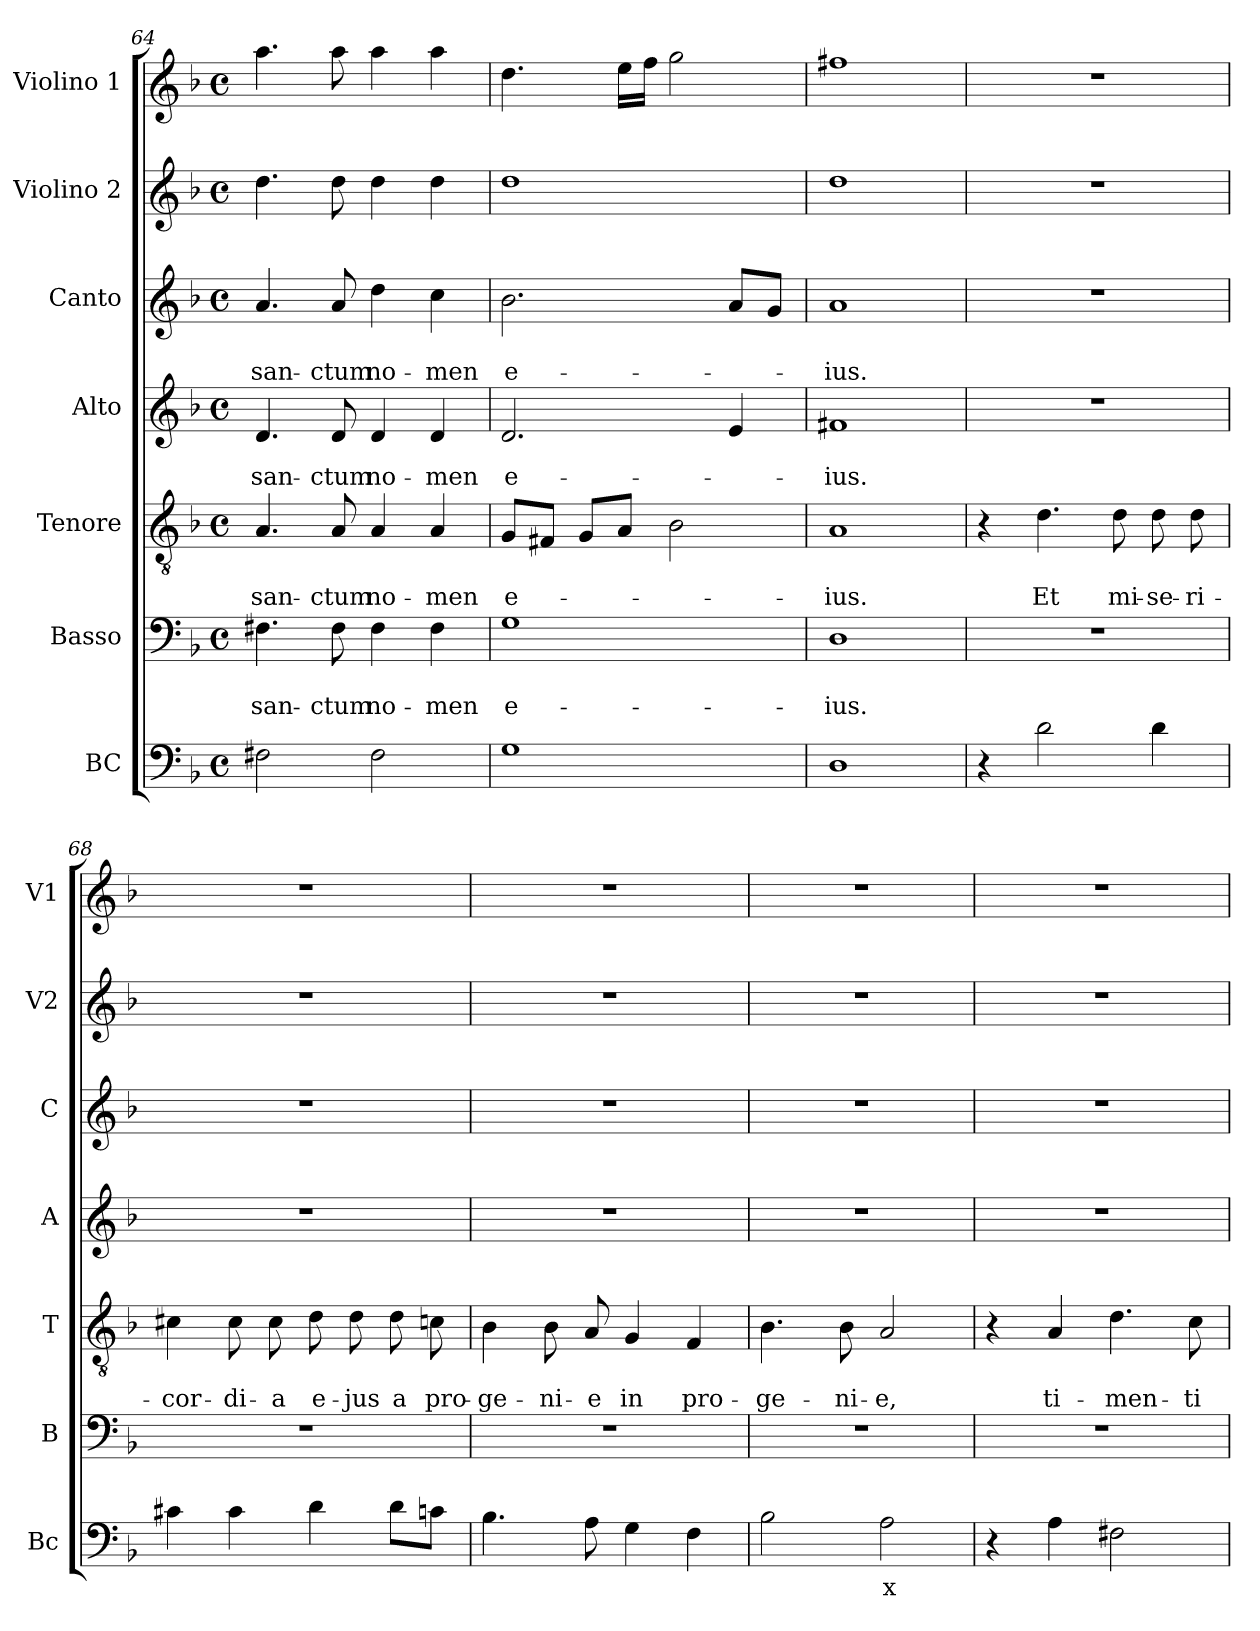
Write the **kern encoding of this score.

**kern	**text	**kern	**text	**text	**kern	**text	**text	**kern	**text	**text	**kern	**text	**text	**kern	**kern
*part7	*part7	*part6	*part6	*part6	*part5	*part5	*part5	*part4	*part4	*part4	*part3	*part3	*part3	*part2	*part1
*staff7	*staff7	*staff6	*staff6	*staff6	*staff5	*staff5	*staff5	*staff4	*staff4	*staff4	*staff3	*staff3	*staff3	*staff2	*staff1
*I"BC	*	*I"Basso	*	*	*I"Tenore	*	*	*I"Alto	*	*	*I"Canto	*	*	*I"Violino 2	*I"Violino 1
*I'Bc	*	*I'B	*	*	*I'T	*	*	*I'A	*	*	*I'C	*	*	*I'V2	*I'V1
*clefF4	*	*clefF4	*	*	*clefGv2	*	*	*clefG2	*	*	*clefG2	*	*	*clefG2	*clefG2
*k[b-]	*	*k[b-]	*	*	*k[b-]	*	*	*k[b-]	*	*	*k[b-]	*	*	*k[b-]	*k[b-]
*F:	*	*F:	*	*	*F:	*	*	*F:	*	*	*F:	*	*	*F:	*F:
*M4/4	*	*M4/4	*	*	*M4/4	*	*	*M4/4	*	*	*M4/4	*	*	*M4/4	*M4/4
*met(c)	*	*met(c)	*	*	*met(c)	*	*	*met(c)	*	*	*met(c)	*	*	*met(c)	*met(c)
=64	=64	=64	=64	=64	=64	=64	=64	=64	=64	=64	=64	=64	=64	=64	=64
!	!	!	!	!LO:LY:b	!	!	!LO:LY:b	!	!	!LO:LY:b	!	!	!LO:LY:b	!	!
2F#X\	.	4.F#X\	.	san-	4.A/	.	san-	4.d/	.	san-	4.a/	.	san-	4.dd\	4.aa\
!	!	!	!	!LO:LY:b	!	!	!LO:LY:b	!	!	!LO:LY:b	!	!	!LO:LY:b	!	!
.	.	8F#\	.	-ctum	8A/	.	-ctum	8d/	.	-ctum	8a/	.	-ctum	8dd\	8aa\
!	!	!	!	!LO:LY:b	!	!	!LO:LY:b	!	!	!LO:LY:b	!	!	!LO:LY:b	!	!
2F#\	.	4F#\	.	no-	4A/	.	no-	4d/	.	no-	4dd\	.	no-	4dd\	4aa\
!	!	!	!	!LO:LY:b	!	!	!LO:LY:b	!	!	!LO:LY:b	!	!	!LO:LY:b	!	!
.	.	4F#\	.	-men	4A/	.	-men	4d/	.	-men	4cc\	.	-men	4dd\	4aa\
=65	=65	=65	=65	=65	=65	=65	=65	=65	=65	=65	=65	=65	=65	=65	=65
!	!	!	!	!LO:LY:b	!	!	!LO:LY:b	!	!	!LO:LY:b	!	!	!LO:LY:b	!	!
1G	.	1G	.	e-	8G/L	.	e-	2.d/	.	e-	2.b-\	.	e-	1dd	4.dd\
.	.	.	.	.	8F#X/J	.	.	.	.	.	.	.	.	.	.
.	.	.	.	.	8G/L	.	.	.	.	.	.	.	.	.	.
.	.	.	.	.	8A/J	.	.	.	.	.	.	.	.	.	16ee\LL
.	.	.	.	.	.	.	.	.	.	.	.	.	.	.	16ff\JJ
.	.	.	.	.	2B-\	.	.	.	.	.	.	.	.	.	2gg\
.	.	.	.	.	.	.	.	4e/	.	.	8a/L	.	.	.	.
.	.	.	.	.	.	.	.	.	.	.	8g/J	.	.	.	.
=66	=66	=66	=66	=66	=66	=66	=66	=66	=66	=66	=66	=66	=66	=66	=66
!	!	!	!	!LO:LY:b	!	!	!LO:LY:b	!	!	!LO:LY:b	!	!	!LO:LY:b	!	!
1D	.	1D	.	-ius.	1A	.	-ius.	1f#X	.	-ius.	1a	.	-ius.	1dd	1ff#X
=67	=67	=67	=67	=67	=67	=67	=67	=67	=67	=67	=67	=67	=67	=67	=67
4r	.	1r	.	.	4r	.	.	1r	.	.	1r	.	.	1r	1r
!	!	!	!	!	!	!	!LO:LY:b	!	!	!	!	!	!	!	!
2d\	.	.	.	.	4.d\	.	Et	.	.	.	.	.	.	.	.
!	!	!	!	!	!	!	!LO:LY:b	!	!	!	!	!	!	!	!
.	.	.	.	.	8d\	.	mi-	.	.	.	.	.	.	.	.
!	!	!	!	!	!	!	!LO:LY:b	!	!	!	!	!	!	!	!
4d\	.	.	.	.	8d\	.	-se-	.	.	.	.	.	.	.	.
!	!	!	!	!	!	!	!LO:LY:b	!	!	!	!	!	!	!	!
.	.	.	.	.	8d\	.	-ri-	.	.	.	.	.	.	.	.
!!LO:LB:g=z
=68	=68	=68	=68	=68	=68	=68	=68	=68	=68	=68	=68	=68	=68	=68	=68
!	!	!	!	!	!	!	!LO:LY:b	!	!	!	!	!	!	!	!
4c#X\	.	1r	.	.	4c#X\	.	-cor-	1r	.	.	1r	.	.	1r	1r
!	!	!	!	!	!	!	!LO:LY:b	!	!	!	!	!	!	!	!
4c#\	.	.	.	.	8c#\	.	-di-	.	.	.	.	.	.	.	.
!	!	!	!	!	!	!	!LO:LY:b	!	!	!	!	!	!	!	!
.	.	.	.	.	8c#\	.	-a	.	.	.	.	.	.	.	.
!	!	!	!	!	!	!	!LO:LY:b	!	!	!	!	!	!	!	!
4d\	.	.	.	.	8d\	.	e-	.	.	.	.	.	.	.	.
!	!	!	!	!	!	!	!LO:LY:b	!	!	!	!	!	!	!	!
.	.	.	.	.	8d\	.	-jus	.	.	.	.	.	.	.	.
!	!	!	!	!	!	!	!LO:LY:b	!	!	!	!	!	!	!	!
8d\L	.	.	.	.	8d\	.	a	.	.	.	.	.	.	.	.
!	!	!	!	!	!	!	!LO:LY:b	!	!	!	!	!	!	!	!
8cn\J	.	.	.	.	8cn\	.	pro-	.	.	.	.	.	.	.	.
=69	=69	=69	=69	=69	=69	=69	=69	=69	=69	=69	=69	=69	=69	=69	=69
!	!	!	!	!	!	!	!LO:LY:b	!	!	!	!	!	!	!	!
4.B-\	.	1r	.	.	4B-\	.	-ge-	1r	.	.	1r	.	.	1r	1r
!	!	!	!	!	!	!	!LO:LY:b	!	!	!	!	!	!	!	!
.	.	.	.	.	8B-\	.	-ni-	.	.	.	.	.	.	.	.
!	!	!	!	!	!	!	!LO:LY:b	!	!	!	!	!	!	!	!
8A\	.	.	.	.	8A/	.	-e	.	.	.	.	.	.	.	.
!	!	!	!	!	!	!	!LO:LY:b	!	!	!	!	!	!	!	!
4G\	.	.	.	.	4G/	.	in	.	.	.	.	.	.	.	.
!	!	!	!	!	!	!	!LO:LY:b	!	!	!	!	!	!	!	!
4F\	.	.	.	.	4F/	.	pro-	.	.	.	.	.	.	.	.
=70	=70	=70	=70	=70	=70	=70	=70	=70	=70	=70	=70	=70	=70	=70	=70
!	!	!	!	!	!	!	!LO:LY:b	!	!	!	!	!	!	!	!
2B-\	.	1r	.	.	4.B-\	.	-ge-	1r	.	.	1r	.	.	1r	1r
!	!	!	!	!	!	!	!LO:LY:b	!	!	!	!	!	!	!	!
.	.	.	.	.	8B-\	.	-ni-	.	.	.	.	.	.	.	.
!	!LO:LY:b	!	!	!	!	!	!LO:LY:b	!	!	!	!	!	!	!	!
2A\	x	.	.	.	2A/	.	-e,	.	.	.	.	.	.	.	.
=71	=71	=71	=71	=71	=71	=71	=71	=71	=71	=71	=71	=71	=71	=71	=71
4r	.	1r	.	.	4r	.	.	1r	.	.	1r	.	.	1r	1r
!	!	!	!	!	!	!	!LO:LY:b	!	!	!	!	!	!	!	!
4A\	.	.	.	.	4A/	.	ti-	.	.	.	.	.	.	.	.
!	!	!	!	!	!	!	!LO:LY:b	!	!	!	!	!	!	!	!
2F#X\	.	.	.	.	4.d\	.	-men-	.	.	.	.	.	.	.	.
!	!	!	!	!	!	!	!LO:LY:b	!	!	!	!	!	!	!	!
.	.	.	.	.	8c\	.	-ti-	.	.	.	.	.	.	.	.
=	=	=	=	=	=	=	=	=	=	=	=	=	=	=	=
*-	*-	*-	*-	*-	*-	*-	*-	*-	*-	*-	*-	*-	*-	*-	*-
